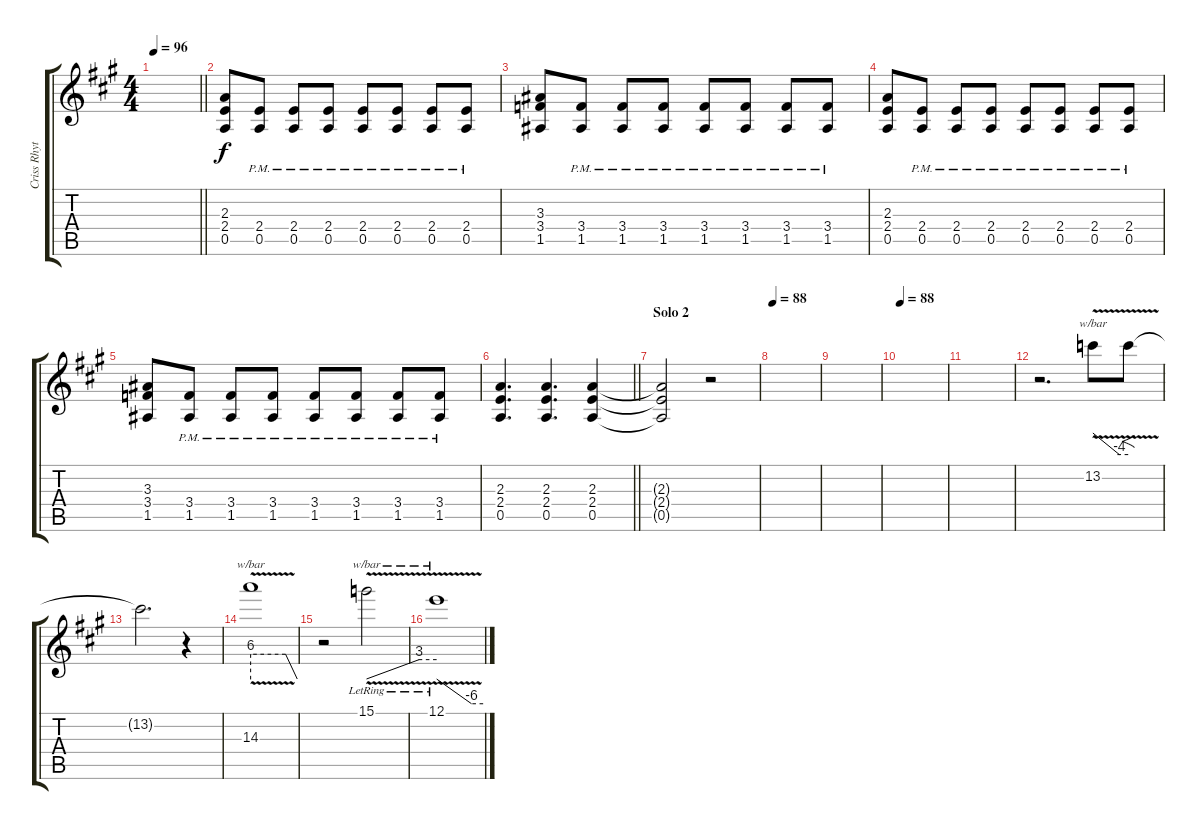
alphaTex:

\track ("Criss Rhythm [Electric]" "Criss Rhyt") {instrument electricguitarjazz}
\staff {score tabs}
\tuning (E4 B3 G3 D3 A2 E2) {hide}
\ts (4 4)
\tempo 96
\clef g2
\barLineRight lightlight
\ks a
|
(2.3 2.4 0.5).8 (2.4 0.5{pm}).8 (2.4 0.5{pm}).8 (2.4 0.5{pm}).8 (2.4 0.5{pm}).8 (2.4 0.5{pm}).8 (2.4 0.5{pm}).8 (2.4 0.5{pm}).8 |
(3.3 3.4 1.5).8 (3.4 1.5{pm}).8 (3.4 1.5{pm}).8 (3.4 1.5{pm}).8 (3.4 1.5{pm}).8 (3.4 1.5{pm}).8 (3.4 1.5{pm}).8 (3.4 1.5{pm}).8 |
(2.3 2.4 0.5).8 (2.4 0.5{pm}).8 (2.4 0.5{pm}).8 (2.4 0.5{pm}).8 (2.4 0.5{pm}).8 (2.4 0.5{pm}).8 (2.4 0.5{pm}).8 (2.4 0.5{pm}).8 |
(3.3 3.4 1.5).8 (3.4 1.5{pm}).8 (3.4 1.5{pm}).8 (3.4 1.5{pm}).8 (3.4 1.5{pm}).8 (3.4 1.5{pm}).8 (3.4 1.5{pm}).8 (3.4 1.5{pm}).8 |
\barLineRight lightlight
(2.3 2.4 0.5).4{d} (2.3 2.4 0.5).4{d} (2.3 2.4 0.5).4 |
\section ("" "Solo 2")
(2.3{t} 2.4{t} 0.5{t}).2 r.2 |
\tempo 88
|
|
\tempo 88
|
|
r.2{d} 13.2{v}.8{tbe (custom default 0 0 45 -16 60 -16) instrument overdrivenguitar} 13.2{t}.8{f} |
13.2{t}.2{d} r.4 |
14.3{v}.1{tbe (custom default 0 24 45 24 60 0)} |
r.2 15.1{v lr}.2{tbe (custom default 0 0 45 12 60 12)} |
12.1{v lr}.1{tbe (custom default 0 0 45 -24 60 -24)}
